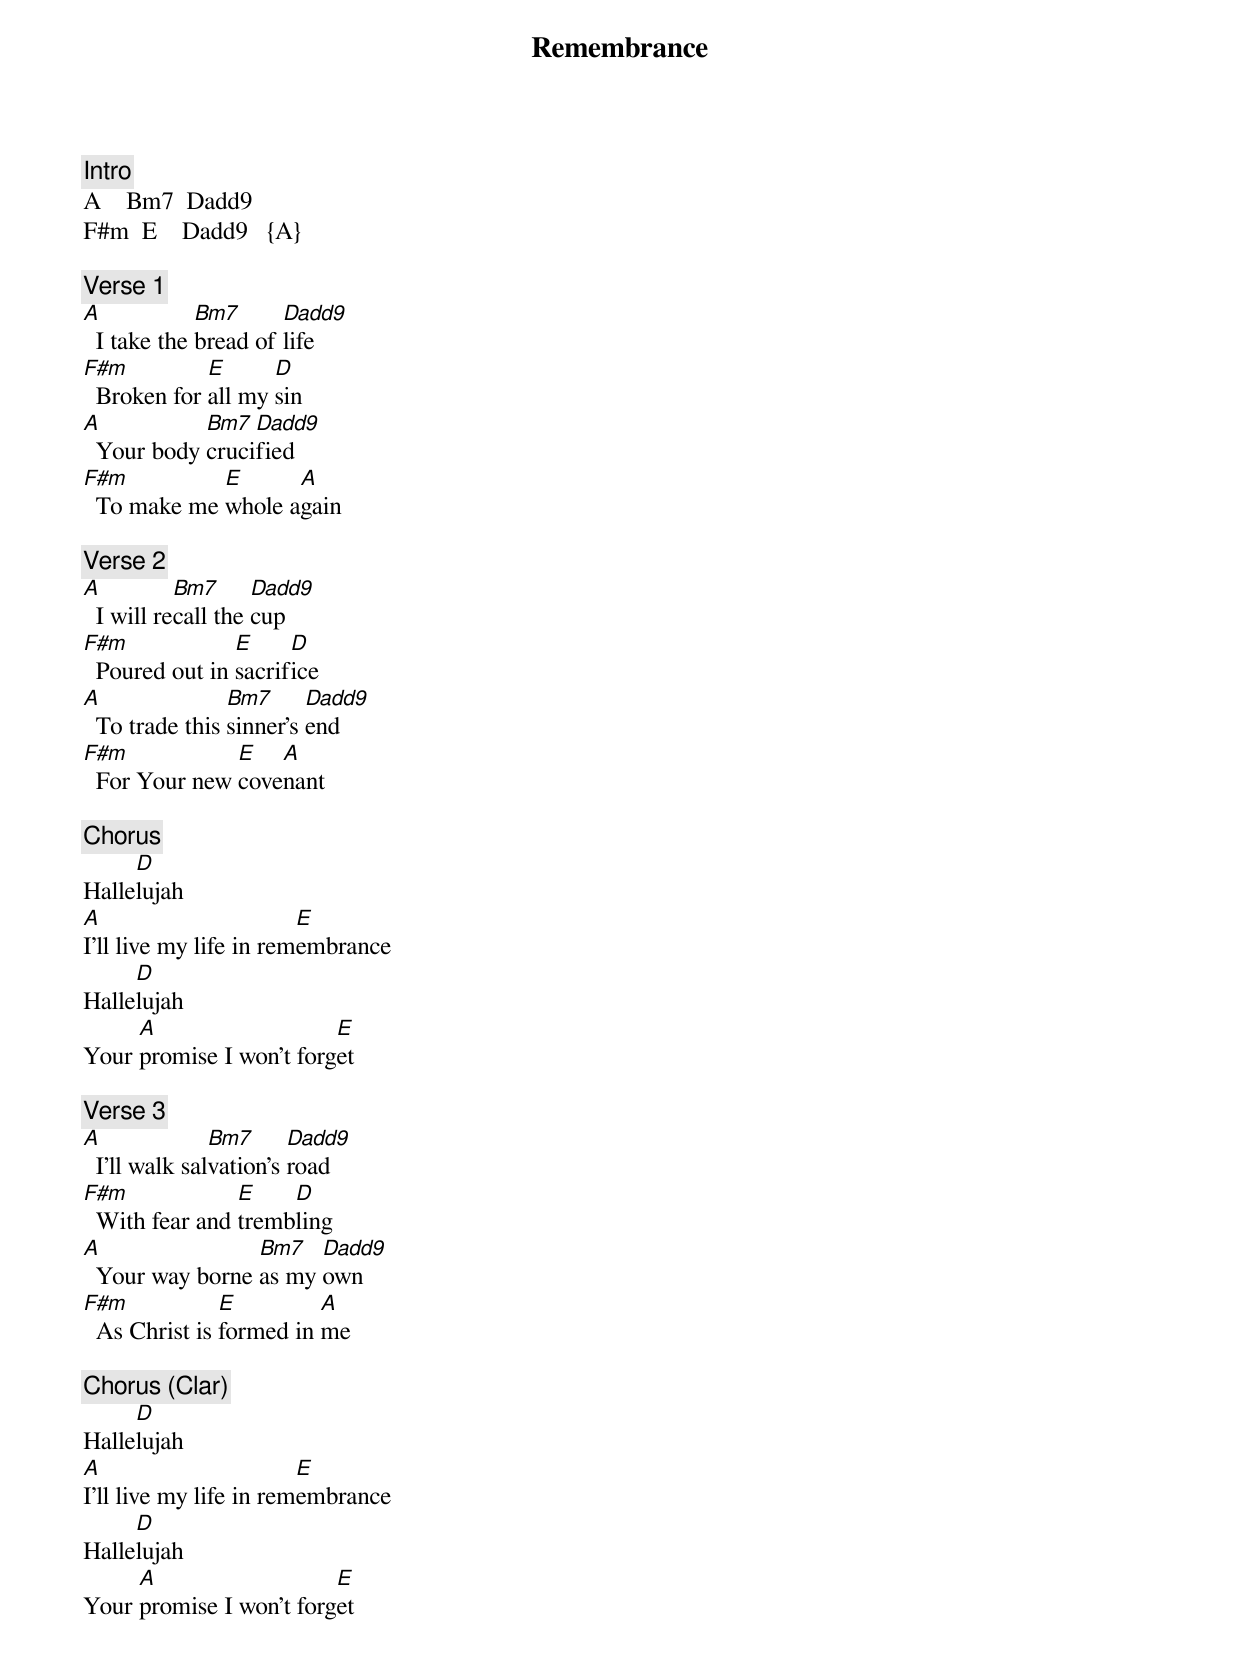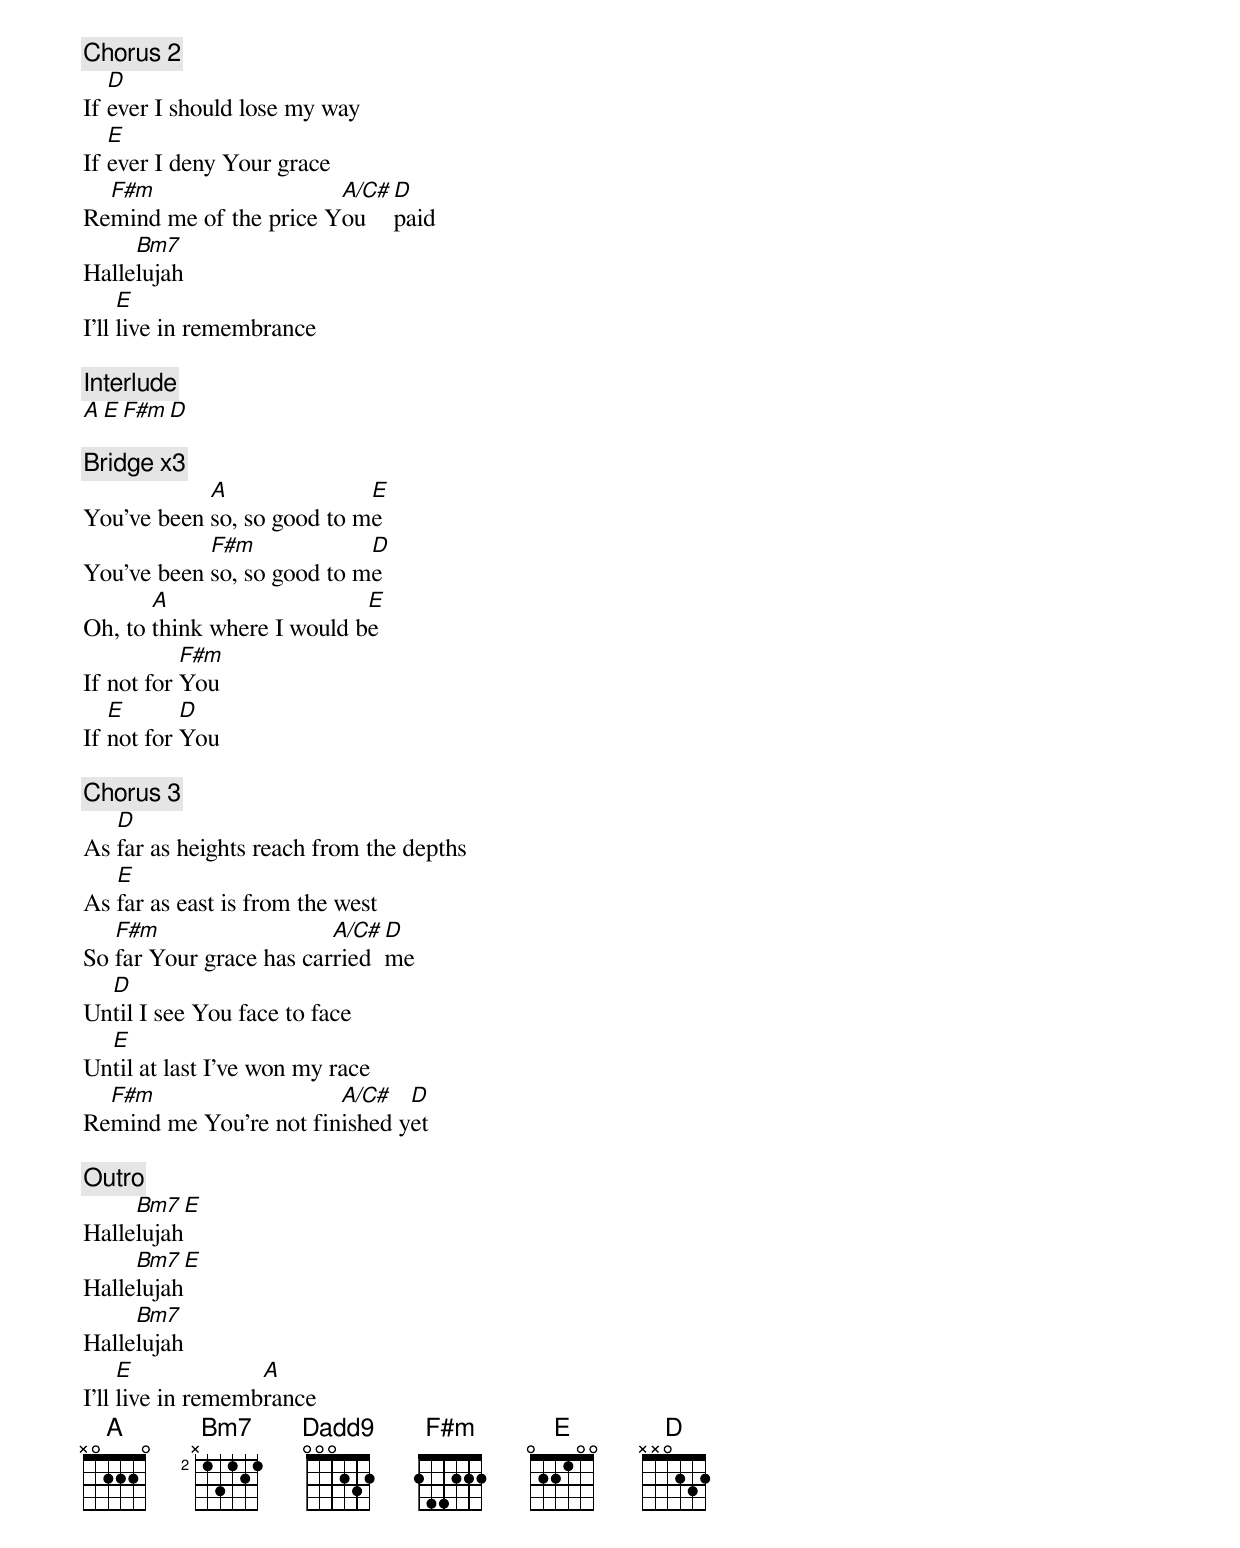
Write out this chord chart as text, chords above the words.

Remembrance

[Intro]
A    Bm7  Dadd9
F#m  E    Dadd9   {A}

[Verse 1]
A            Bm7      Dadd9
  I take the bread of life
F#m          E      D
  Broken for all my sin
A           Bm7  Dadd9
  Your body crucified
F#m          E      A
  To make me whole again

[Verse 2]
A          Bm7      Dadd9
  I will recall the cup
F#m             E     D
  Poured out in sacrifice
A               Bm7      Dadd9
  To trade this sinner's end
F#m            E   A
  For Your new covenant

[Chorus]
     D
Hallelujah
A                       E
I'll live my life in remembrance
     D
Hallelujah
     A                   E
Your promise I won't forget

[Verse 3]
A              Bm7      Dadd9
  I'll walk salvation's road
F#m             E    D
  With fear and trembling
A                Bm7   Dadd9
  Your way borne as my own
F#m            E         A
  As Christ is formed in me

[Chorus] (Clar)
     D
Hallelujah
A                       E
I'll live my life in remembrance
     D
Hallelujah
     A                   E
Your promise I won't forget

[Chorus 2]
   D
If ever I should lose my way
   E
If ever I deny Your grace
  F#m                   A/C# D
Remind me of the price You   paid
     Bm7
Hallelujah
     E
I'll live in remembrance

[Interlude]
A   E   F#m  D

[Bridge] x3
            A               E
You've been so, so good to me
            F#m             D
You've been so, so good to me
       A                    E
Oh, to think where I would be
           F#m
If not for You
   E       D
If not for You

[Chorus 3]
   D
As far as heights reach from the depths
   E
As far as east is from the west
   F#m                   A/C# D
So far Your grace has carried me
  D
Until I see You face to face
  E
Until at last I've won my race
  F#m                   A/C#   D
Remind me You're not finished yet

[Outro]
     Bm7   E
Hallelujah
     Bm7   E
Hallelujah
     Bm7
Hallelujah
     E             A
I'll live in remembrance
